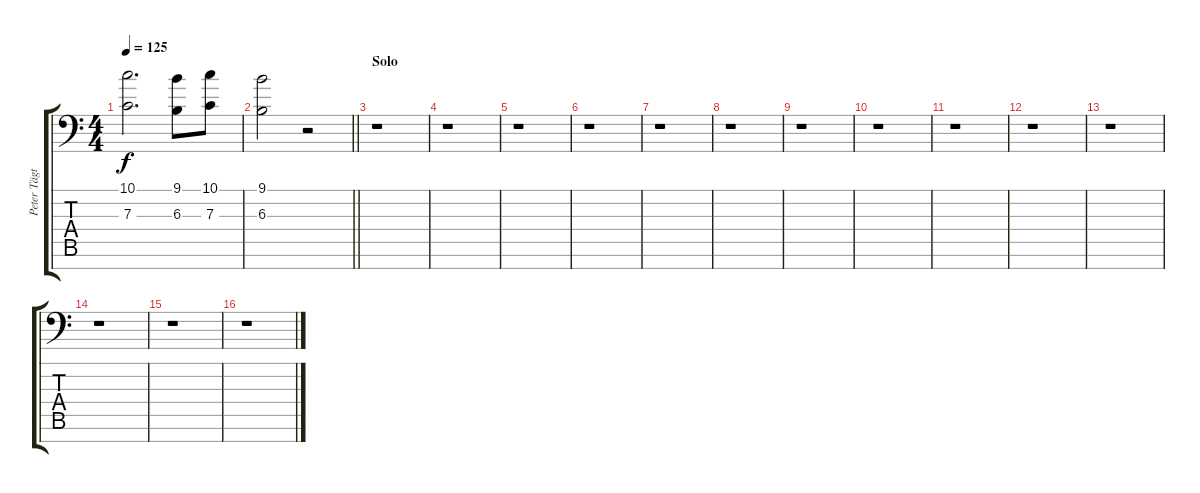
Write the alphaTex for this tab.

\track ("Peter Tägtgren (Keyboard III)" "Peter Tägt") {instrument stringensemble2}
\staff {score tabs}
\tuning (D4 A3 F3 C3 G2 D2 A1) {hide}
\ts (4 4)
\tempo 125
\clef f4
\ks c
(10.1 7.3).2{d dy f} (9.1 6.3).8 (10.1 7.3).8 |
\barLineRight lightlight
(9.1 6.3).2 r.2 |
\section ("" "Solo")
r.1 |
r.1 |
r.1 |
r.1 |
r.1 |
r.1 |
r.1 |
r.1 |
r.1 |
r.1 |
r.1 |
r.1 |
r.1 |
r.1
